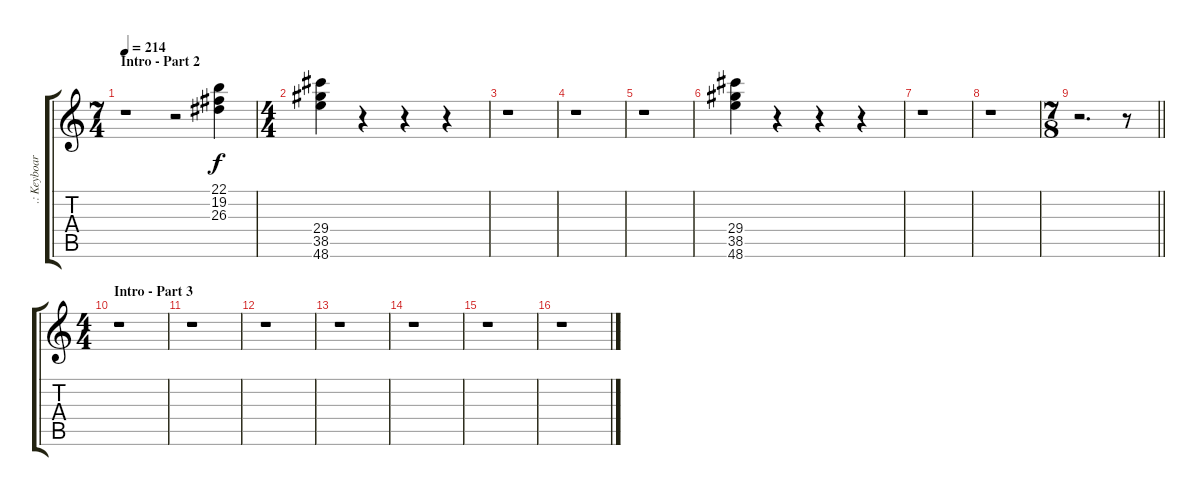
\track (".: Keyboard :." ".: Keyboar") {instrument orchestrahit}
\staff {score tabs}
\tuning (Db4 Ab3 E3 B2 Gb2 Db2) {hide}
\ts (7 4)
\section ("" "Intro - Part 2")
\tempo 214
\clef g2
\ks c
r.1{dy f} r.2 (22.1 19.2 26.3).4 |
\ts (4 4)
(29.4 38.5 48.6).4 r.4 r.4 r.4 |
r.1 |
r.1 |
r.1 |
(29.4 38.5 48.6).4 r.4 r.4 r.4 |
r.1 |
r.1 |
\ts (7 8)
\barLineRight lightlight
r.2{d} r.8 |
\ts (4 4)
\section ("" "Intro - Part 3")
r.1 |
r.1 |
r.1 |
r.1 |
r.1 |
r.1 |
r.1
